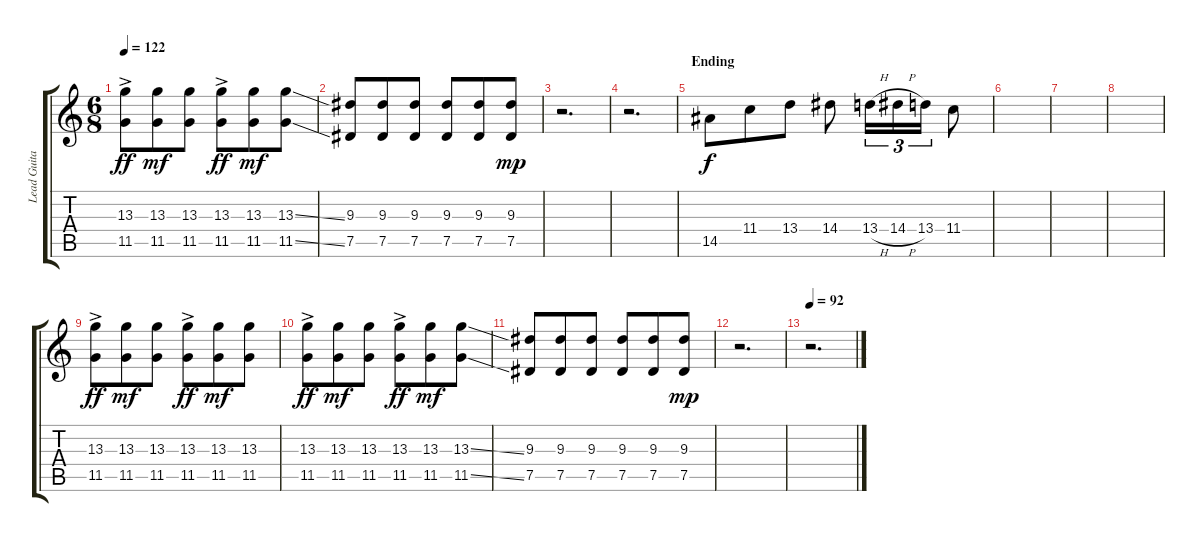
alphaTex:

\track ("Lead Guitar" "Lead Guita") {instrument distortionguitar}
\staff {score tabs}
\tuning (Eb4 Bb3 Gb3 Db3 Ab2 Eb2) {hide}
\ts (6 8)
\tempo 122
\clef g2
\ks c
(13.3{ac} 11.5{ac}).8{dy ff} (13.3 11.5).8{dy mf} (13.3 11.5).8 (13.3{ac} 11.5{ac}).8{dy ff} (13.3 11.5).8{dy mf} (13.3{ss} 11.5{ss}).8 |
(9.3 7.5).8 (9.3 7.5).8 (9.3 7.5).8 (9.3 7.5).8 (9.3 7.5).8 (9.3 7.5).8{dy mp} |
r.2{d} |
r.2{d} |
\section ("" "Ending")
14.5.8{dy f} 11.4.8 13.4.8 14.4.8 13.4{h}.16{tu (3 2)} 14.4{h}.16{tu (3 2)} 13.4.16{tu (3 2)} 11.4.8 |
|
|
|
(13.3{ac} 11.5{ac}).8{dy ff} (13.3 11.5).8{dy mf} (13.3 11.5).8 (13.3{ac} 11.5{ac}).8{dy ff} (13.3 11.5).8{dy mf} (13.3 11.5).8 |
(13.3{ac} 11.5{ac}).8{dy ff} (13.3 11.5).8{dy mf} (13.3 11.5).8 (13.3{ac} 11.5{ac}).8{dy ff} (13.3 11.5).8{dy mf} (13.3{ss} 11.5{ss}).8 |
(9.3 7.5).8 (9.3 7.5).8 (9.3 7.5).8 (9.3 7.5).8 (9.3 7.5).8 (9.3 7.5).8{dy mp} |
r.2{d} |
\tempo 92
r.2{d}
